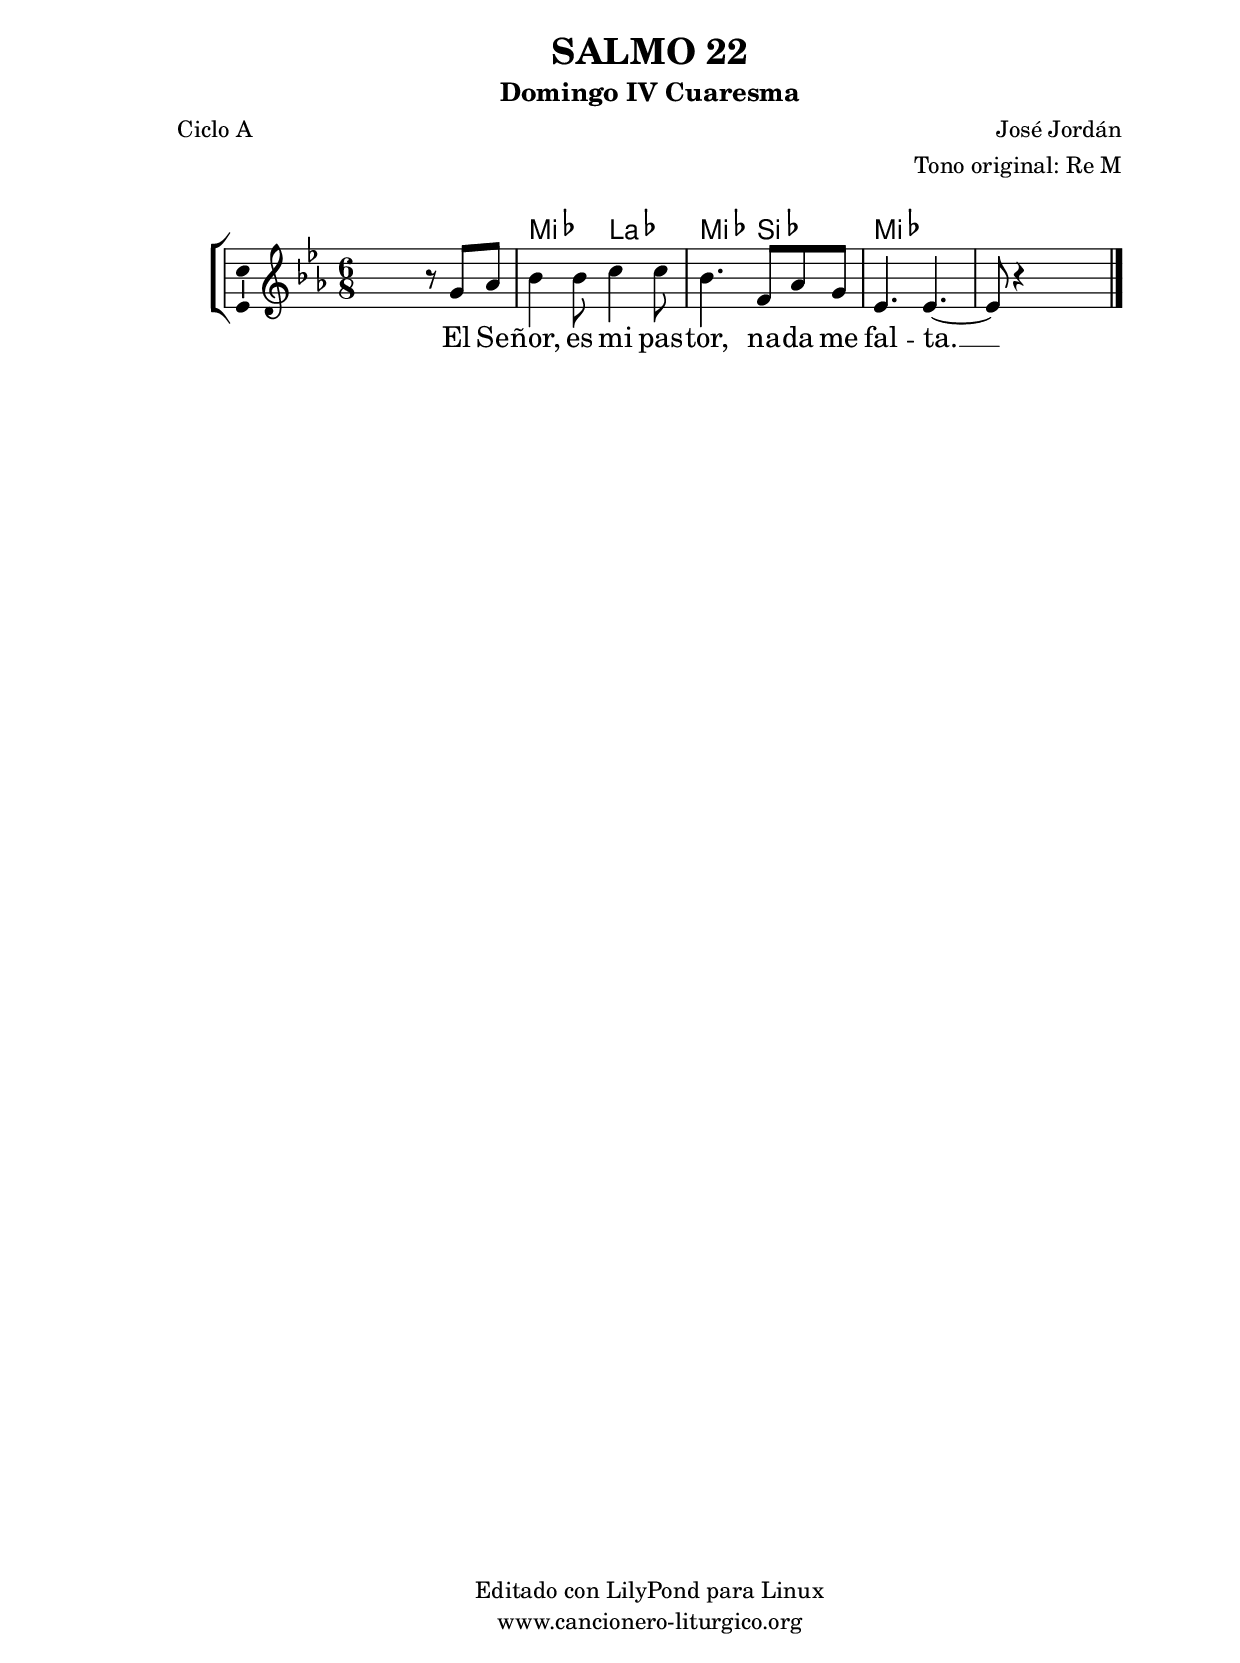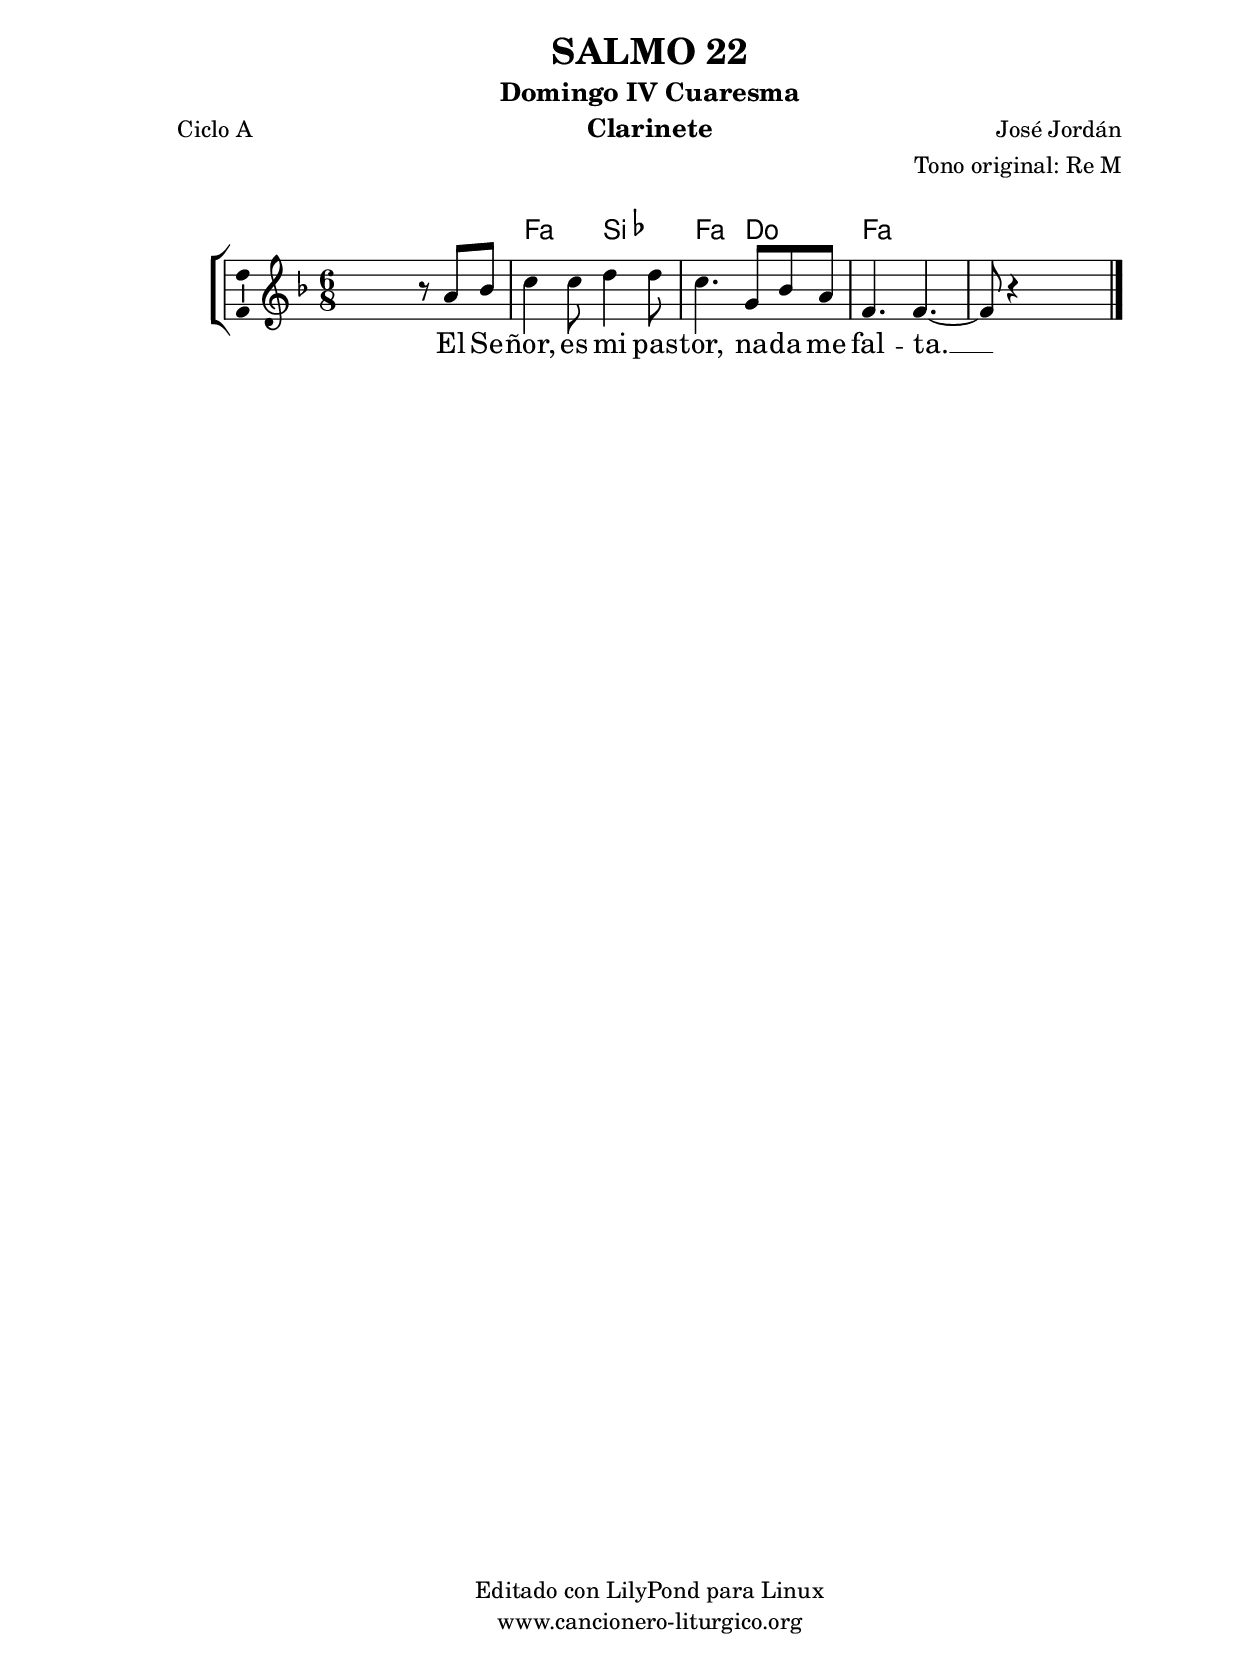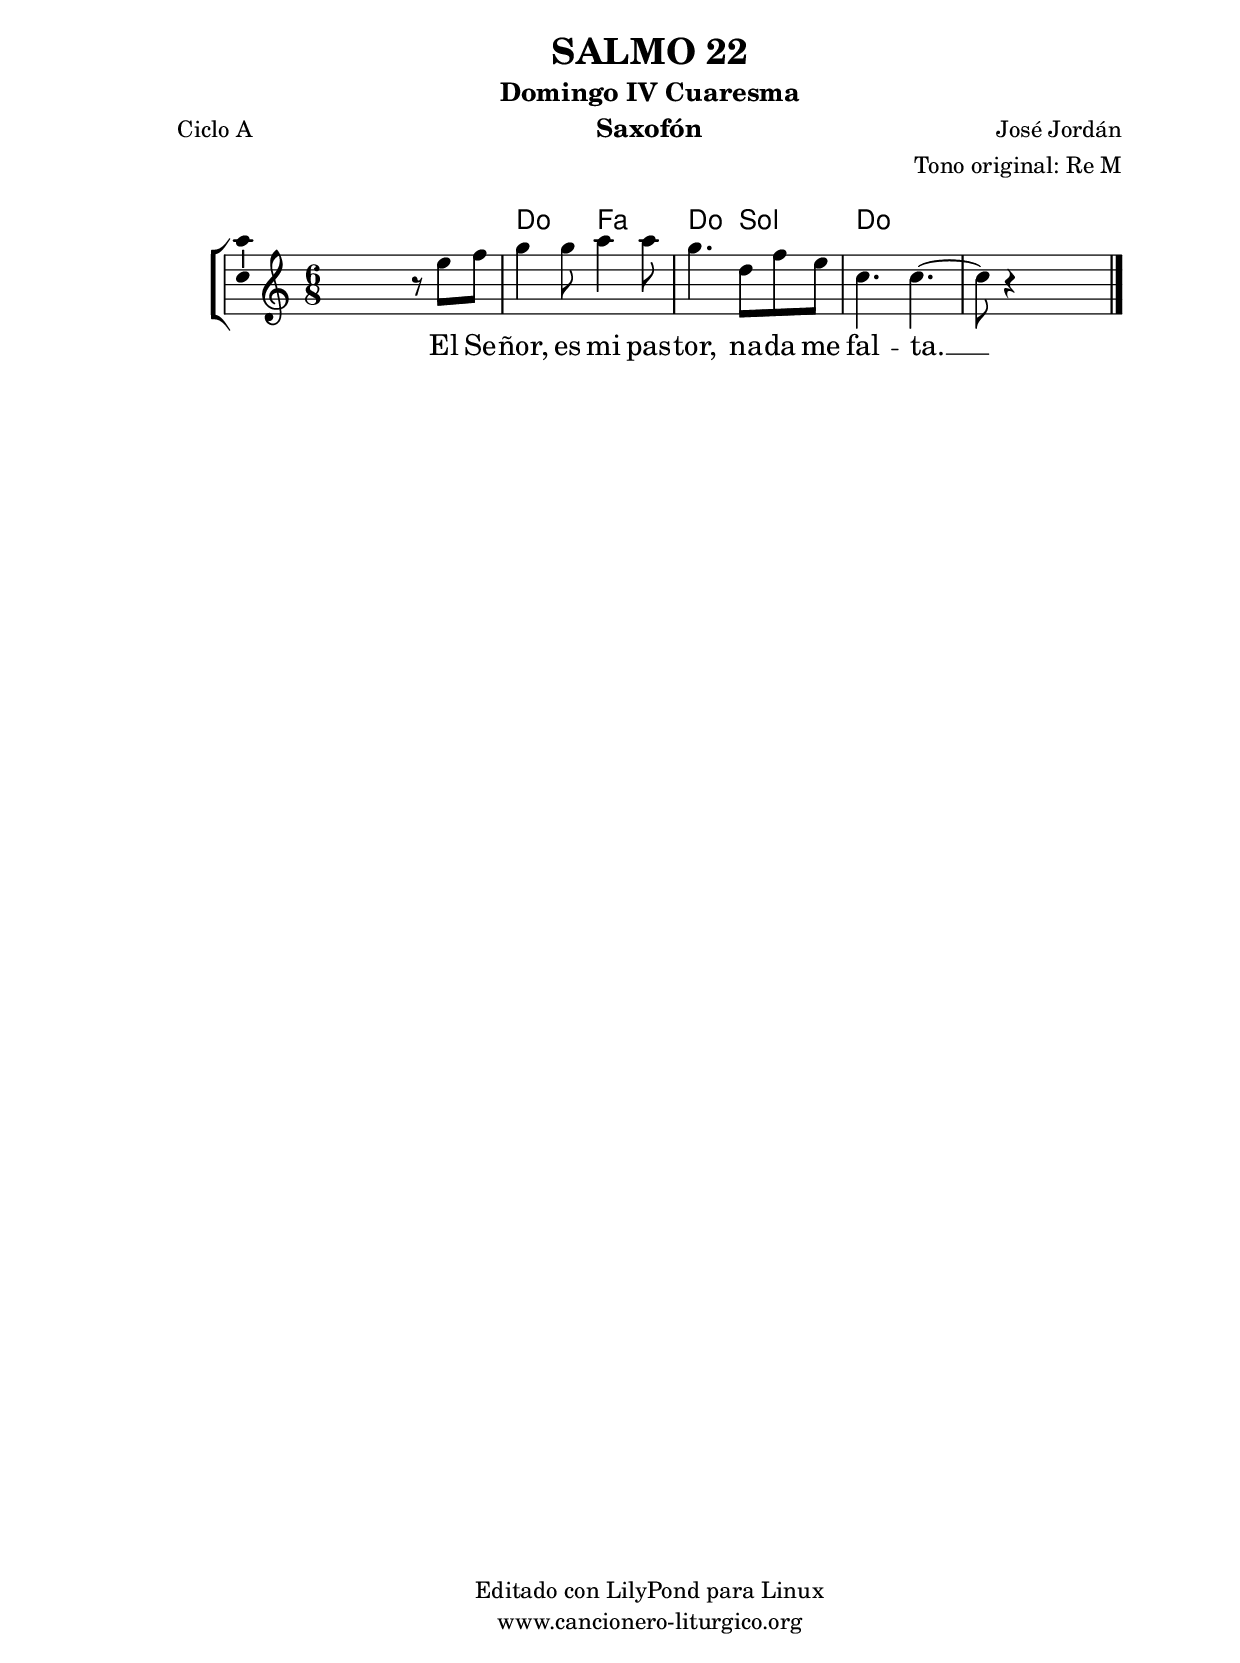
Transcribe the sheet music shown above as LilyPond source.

%
%para convertir .midi en .wav:
%timidity filename.midi -Ow -o finename.wav
%
%
%Para convertir de .wav a .mp3:
%lame -h -m j filename.wav
%
%
%para escuchar el midi:
%timidity nombrefichero.midi
%


%versión de lilypond para la que se ha escrito esta partitura:
\version "2.16.0"

	%Tamaño papel
	#(set-default-paper-size "a4")
	%Tamaño partitura
	#(set-global-staff-size 20)
	%No responde al pulsar sobre una nota
	#(ly:set-option 'point-and-click #f)

%parámetros del encabezamiento:
\header {
	title = "SALMO 22"
	subtitle = "Domingo IV Cuaresma"
	composer = "José Jordán"
	poet = "Ciclo A"
	meter = ""
	arranger = "Tono original: Re M"
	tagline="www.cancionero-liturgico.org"
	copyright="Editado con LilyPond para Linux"
	}

%parámetros asociados al papel:
\paper  {
	oddHeaderMarkup = \markup {\fill-line { \on-the-fly #not-first-page \fromproperty #'header:title \on-the-fly #not-first-page \fromproperty #'header:composer }}
	evenHeaderMarkup = \markup {\fill-line { \fromproperty #'header:composer \fromproperty #'header:title }}
	#(set-paper-size "a4")
	print-page-number = ##f
	first-page-number = 1
	print-first-page-number = ##f
%	head-separation = 3.0 \cm
	top-margin = 2.0 \cm
	bottom-margin = 0.5\cm
%%%	bottom-margin = -1.0\cm
	left-margin = 3.0 \cm
	line-width = 16.0 \cm 
	indent = 8\mm
	interscoreline = 2.\mm
	between-system-space = 15\mm
%	para que las partituras no llenen la hoja:
	ragged-bottom = ##t
%	idem para la última hoja:
	ragged-last-bottom = ##f
%	para que las partituras llenen el ancho del papel:
	ragged-last = ##f
	after-title-space = 2.5 \cm
%page-count=1
%system-count=8

	%Flexible Vertical Spacing
%	markup-markup-spacing =
%	#'((basic-distance . 15) (minimum-distance . 15) (padding . 3))
	markup-system-spacing =
	#'((basic-distance . 15) (minimum-distance . 15) (padding . 3))
	system-system-spacing =
	#'((basic-distance . 15) (minimum-distance . 15) (padding . 3))
	score-system-spacing =
	#'((basic-distance . 15) (minimum-distance . 15) (padding . 5))
%	top-system-spacing = % header
%	#'((basic-distance . 8) (minimum-distance . 0) (padding . 3))
%	top-markup-spacing =
%	#'((basic-distance . 20) (minimum-distance . 20) (padding . 3))
	last-bottom-spacing = % footer
	#'((basic-distance . 5) (minimum-distance . 5) (padding . 3))
%	score-markup-spacing =
%	#'((basic-distance . 16) (minimum-distance . 13) (padding . 3))

	}


%parámetros que afectan a toda la partitura:
global =  {
	%clave de sol (G):
	\clef G
	%armadura:
	\transpose d ees
	\key d \major
	\tempo 4.=60
	\set Score.tempoHideNote = ##t
	}


acordes = {
	\italianChords
	\chordmode {
	\transpose d ees
{

s2.
d4. g d a d s d s

	}
	}
}

melodia = 
	\transpose d ees
{
	\relative c'{

	\time 6/8

s4. r8 fis8 g
a4 a8 b4 b8
a4. e8 g fis
d4. d~
d8 r4 s4.

	\bar "|."
	}
	}


texto = \lyricmode {
El Se -- ñor, es mi pas -- tor, na -- da me fal -- ta. __
	}


acordesStaff = \context ChordNames = acordesStaff <<
	\set chordChanges = ##t
	\acordes
	>>


vozStaff = \context Voice = vozStaff
\with {\consists "Ambitus_engraver"}
<<
%	\set Staff.instrumentName = ""
%	\set Staff.shortInstrumentName = ""
%	\set Staff.midiInstrument = #"clarinet"
%	\set Staff.midiInstrument = #"cello"
%	\set Staff.midiInstrument = #"flute"
	\set Staff.midiInstrument = #"electric guitar (jazz)"
%	\set Staff.midiInstrument = #"english horn"
%	\set Staff.midiInstrument = #"violin"
%	\set Staff.midiInstrument = #"glockenspiel"
	\set Staff.midiMinimumVolume = #0.7
	\set Staff.midiMaximumVolume = #0.9
	\global
	\melodia
	>>


textoStaff = \context Lyrics = textoStaff <<
	\lyricsto vozStaff \texto
	>>

\book {
	\score {
		\context ChoirStaff {
			\override StaffGroup.SystemStartBracket #'collapse-height = #1
			\override Score.SystemStartBar #'collapse-height = #1
			<<
			\acordesStaff
			\vozStaff
			\textoStaff
			>>
			}
		\layout {
	    		\context {
				\Lyrics
				\override LyricText #'font-size = #2
				}
	   		 \context {
				\Score
				%fontSize = #3
				\override StaffSymbol #'staff-space = #(magstep +3)
				%\override Beam #'thickness = #0.55
				%\override SpacingSpanner #'spacing-increment = #1.0
				%\override Slur #'height-limit = #1.5
				}
			}
		}
	\score {
		\unfoldRepeats
		\context ChoirStaff {
			<<
			\acordesStaff
			\vozStaff
			>>
			}
		\midi {
	  		\context {
	  			\Score
				tempoWholesPerMinute = #(ly:make-moment 70 4)
				}
			}
		}
	}

%Partitura para clarinete
#(define output-suffix "C")
\book {
	\header{
		instrument = "Clarinete"
		}
	\score {
		\context ChoirStaff {
			\override StaffGroup.SystemStartBracket #'collapse-height = #1
			\override Score.SystemStartBar #'collapse-height = #1
\transpose c d
			<<
			\acordesStaff
			\vozStaff
			\textoStaff
			>>
			}
		\layout {
	    		\context {
				\Lyrics
				\override LyricText #'font-size = #2
				}
	   		 \context {
				\Score
				%fontSize = #3
				\override StaffSymbol #'staff-space = #(magstep +3)
				%\override Beam #'thickness = #0.55
				%\override SpacingSpanner #'spacing-increment = #1.0
				%\override Slur #'height-limit = #1.5
				}
			}
		}
	}

%Partitura para saxofón
#(define output-suffix "S")
\book {
	\header{
		instrument = "Saxofón"
		}
	\score {
		\context ChoirStaff {
			\override StaffGroup.SystemStartBracket #'collapse-height = #1
			\override Score.SystemStartBar #'collapse-height = #1
\transpose c a
			<<
			\acordesStaff
			\vozStaff
			\textoStaff
			>>
			}
		\layout {
	    		\context {
				\Lyrics
				\override LyricText #'font-size = #2
				}
	   		 \context {
				\Score
				%fontSize = #3
				\override StaffSymbol #'staff-space = #(magstep +3)
				%\override Beam #'thickness = #0.55
				%\override SpacingSpanner #'spacing-increment = #1.0
				%\override Slur #'height-limit = #1.5
				}
			}
		}
	}

